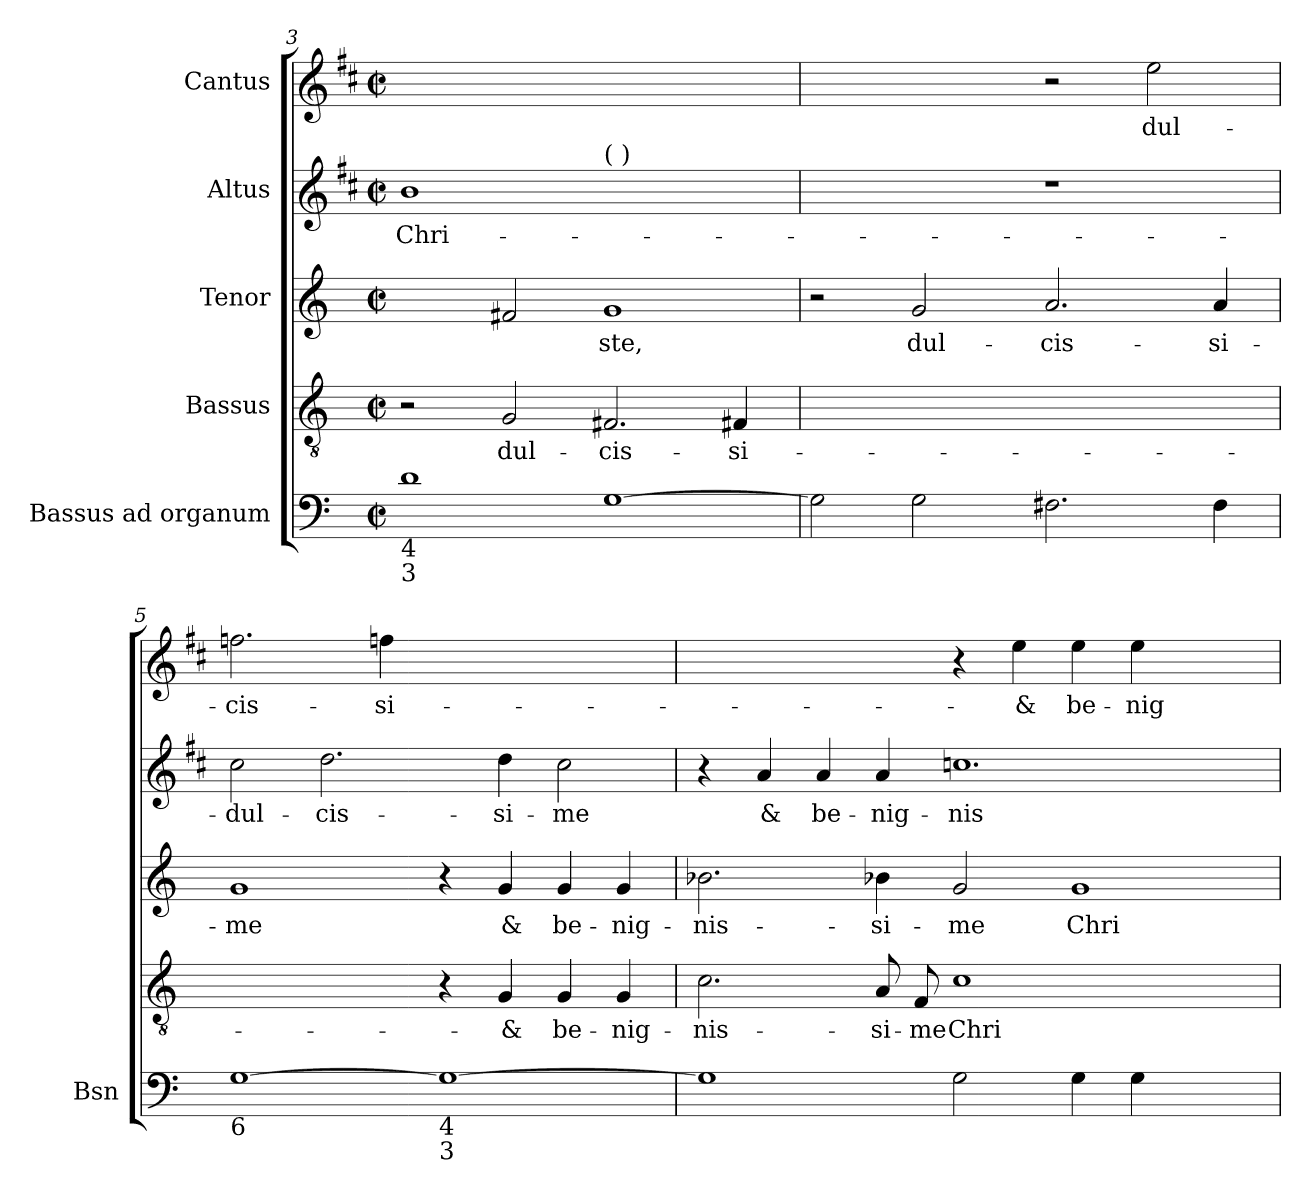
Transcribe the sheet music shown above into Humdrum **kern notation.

**kern	**kern	**text	**kern	**text	**kern	**text	**kern	**text
*part5	*part4	*part4	*part3	*part3	*part2	*part2	*part1	*part1
*staff5	*staff4	*staff4	*staff3	*staff3	*staff2	*staff2	*staff1	*staff1
*I"Bassus ad organum	*I"Bassus	*	*I"Tenor	*	*I"Altus	*	*I"Cantus	*
*I'Bsn	*	*	*	*	*	*	*	*
!!LO:LB:g=z
*clefF4	*clefGv2	*	*clefG2	*	*clefG2	*	*clefG2	*
*	*	*	*	*	*ITrd1c2	*	*ITrd1c2	*
*k[]	*k[]	*	*k[]	*	*k[]	*	*k[]	*
*C:	*C:	*	*C:	*	*C:	*	*C:	*
*M4/2	*M4/2	*	*M4/2	*	*M4/2	*	*M4/2	*
*met(c|)	*met(c|)	*	*met(c|)	*	*met(c|)	*	*met(c|)	*
=3	=3	=3	=3	=3	=3	=3	=3	=3
!LO:TX:b:t=4	!	!	!	!	!	!	!	!
!LO:TX:b:t=3	!	!	!	!	!	!	!	!
!	!	!	!	!	!	!LO:LY:b	!	!
1d	2r	.	2gyy]	.	1a	Chri-	1ddyy]	.
!	!	!LO:LY:b	!	!	!	!	!	!
.	2G	dul-	2f#X	.	.	.	.	.
!	!	!	!	!	!LO:TX:a:t=(  )	!	!	!
!	!	!LO:LY:b	!	!LO:LY:b	!	!LO:LY:b	!	!LO:LY:b
[1G	2.F#X	-cis-	1g	ste,	[1byy	-ste,	[1ddyy	ste,
!	!	!LO:LY:b	!	!	!	!	!	!
.	4F#X	-si-	.	.	.	.	.	.
=4	=4	=4	=4	=4	=4	=4	=4	=4
!	!	!LO:LY:b	!	!	!	!	!	!
2G]	[0Gyy	-me	2r	.	2.byy_	.	2.ddyy_	.
!	!	!	!	!LO:LY:b	!	!	!	!
2G	.	.	2g	dul-	.	.	.	.
.	.	.	.	.	4byy]	.	4ddyy]	.
!	!	!	!	!LO:LY:b	!	!	!	!
2.F#X	.	.	2.a	-cis-	1r	.	2r	.
!	!	!	!	!	!	!	!	!LO:LY:b
.	.	.	.	.	.	.	2dd	dul-
!	!	!	!	!LO:LY:b	!	!	!	!
4F#	.	.	4a	-si-	.	.	.	.
=5	=5	=5	=5	=5	=5	=5	=5	=5
!LO:TX:b:t=6	!	!	!	!	!	!	!	!
!	!	!	!	!LO:LY:b	!	!LO:LY:b	!	!LO:LY:b
[1G	2.Gyy_	.	1g	-me	2b	dul-	2.ee-X	-cis-
!	!	!	!	!	!	!LO:LY:b	!	!
.	.	.	.	.	2.cc	-cis-	.	.
!	!	!	!	!	!	!	!	!LO:LY:b
.	4Gyy]	.	.	.	.	.	4ee-X	-si-
!LO:TX:b:t=4	!	!	!	!	!	!	!	!
!LO:TX:b:t=3	!	!	!	!	!	!	!	!
!	!	!	!	!	!	!	!	!LO:LY:b
1G_	4r	.	4r	.	.	.	[1ddyy	-me
!	!	!LO:LY:b	!	!LO:LY:b	!	!LO:LY:b	!	!
.	4G	&	4g	&	4cc	-si-	.	.
!	!	!LO:LY:b	!	!LO:LY:b	!	!LO:LY:b	!	!
.	4G	be-	4g	be-	2b	-me	.	.
!	!	!LO:LY:b	!	!LO:LY:b	!	!	!	!
.	4G	-nig-	4g	-nig-	.	.	.	.
=6	=6	=6	=6	=6	=6	=6	=6	=6
!	!	!LO:LY:b	!	!LO:LY:b	!	!	!	!
1G]	2.c	-nis-	2.b-X	-nis-	4r	.	2.ddyy_	.
!	!	!	!	!	!	!LO:LY:b	!	!
.	.	.	.	.	4g	&	.	.
!	!	!	!	!	!	!LO:LY:b	!	!
.	.	.	.	.	4g	be-	.	.
!	!	!LO:LY:b	!	!LO:LY:b	!	!LO:LY:b	!	!
.	8A	-si-	4b-X	-si-	4g	-nig-	4ddyy]	.
!	!	!LO:LY:b	!	!	!	!	!	!
.	8F	-me	.	.	.	.	.	.
!	!	!LO:LY:b	!	!LO:LY:b	!	!LO:LY:b	!	!
2G	1c	Chri-	2g	-me	1.b-X	-nis	4r	.
!	!	!	!	!	!	!	!	!LO:LY:b
.	.	.	.	.	.	.	4dd	&
!	!	!	!	!LO:LY:b	!	!	!	!LO:LY:b
4G	.	.	1g	Chri	.	.	4dd	be-
!	!	!	!	!	!	!	!	!LO:LY:b
4G	.	.	.	.	.	.	4dd	-nig-
2ryy	2ryy	.	.	.	.	.	2ryy	.
=	=	=	=	=	=	=	=	=
*-	*-	*-	*-	*-	*-	*-	*-	*-
